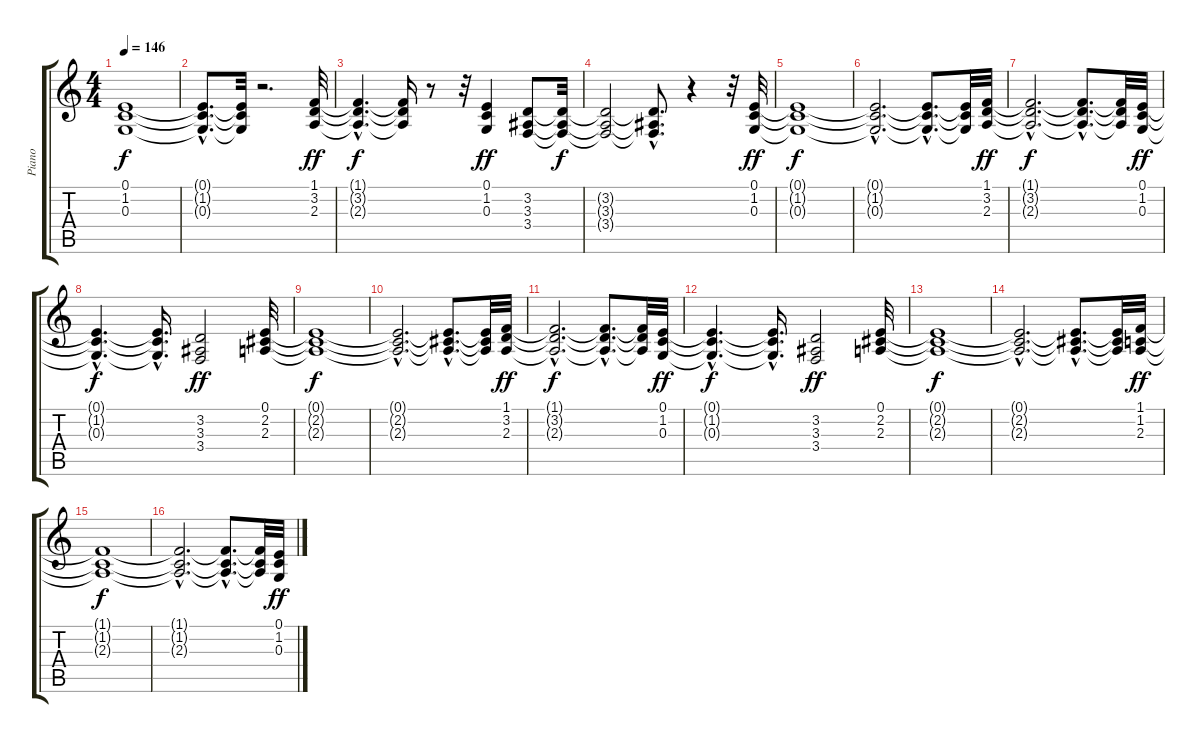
\track ("Piano" "Piano") {instrument stringensemble2}
\staff {score tabs}
\tuning (E4 B3 G3 D3 A2 E2) {hide}
\ts (4 4)
\tempo 146
\clef g2
\ks c
(0.1{t} 1.2{t} 0.3{t}).1{dy f} |
(0.1{hac t} 1.2{hac t} 0.3{hac t}).8{d} (0.1{t} 1.2{t} 0.3{t}).32 r.2{d} (1.1 3.2 2.3).32{dy ff} |
(1.1{hac t} 3.2{hac t} 2.3{hac t}).4{d dy f} (1.1{t} 3.2{t} 2.3{t}).16 r.8 r.32 (0.1 1.2 0.3).4{dy ff} (3.2 3.3 3.4).8 (3.2{t} 3.3{t} 3.4{t}).32{dy f} |
(3.2{t} 3.3{t} 3.4{t}).2 (3.2{hac t} 3.3{hac t} 3.4{hac t}).8{d} r.4 r.32 (0.1 1.2 0.3).32{dy ff} |
(0.1{t} 1.2{t} 0.3{t}).1{dy f} |
(0.1{hac t} 1.2{hac t} 0.3{hac t}).2{d} (0.1{hac t} 1.2{hac t} 0.3{hac t}).8{d} (0.1{t} 1.2{t} 0.3{t}).32 (1.1 3.2 2.3).32{dy ff} |
(1.1{hac t} 3.2{hac t} 2.3{hac t}).2{d dy f} (1.1{hac t} 3.2{hac t} 2.3{hac t}).8{d} (1.1{t} 3.2{t} 2.3{t}).32 (0.1 1.2 0.3).32{dy ff} |
(0.1{hac t} 1.2{hac t} 0.3{hac t}).4{d dy f} (0.1{hac t} 1.2{hac t} 0.3{hac t}).16{d} (3.2 3.3 3.4).2{dy ff} (0.1 2.2 2.3).32 |
(0.1{t} 2.2{t} 2.3{t}).1{dy f} |
(0.1{hac t} 2.2{hac t} 2.3{hac t}).2{d} (0.1{hac t} 2.2{hac t} 2.3{hac t}).8{d} (0.1{t} 2.2{t} 2.3{t}).32 (1.1 3.2 2.3).32{dy ff} |
(1.1{hac t} 3.2{hac t} 2.3{hac t}).2{d dy f} (1.1{hac t} 3.2{hac t} 2.3{hac t}).8{d} (1.1{t} 3.2{t} 2.3{t}).32 (0.1 1.2 0.3).32{dy ff} |
(0.1{hac t} 1.2{hac t} 0.3{hac t}).4{d dy f} (0.1{hac t} 1.2{hac t} 0.3{hac t}).16{d} (3.2 3.3 3.4).2{dy ff} (0.1 2.2 2.3).32 |
(0.1{t} 2.2{t} 2.3{t}).1{dy f} |
(0.1{hac t} 2.2{hac t} 2.3{hac t}).2{d} (0.1{hac t} 2.2{hac t} 2.3{hac t}).8{d} (0.1{t} 2.2{t} 2.3{t}).32 (1.1 1.2 2.3).32{dy ff} |
(1.1{t} 1.2{t} 2.3{t}).1{dy f} |
(1.1{hac t} 1.2{hac t} 2.3{hac t}).2{d} (1.1{hac t} 1.2{hac t} 2.3{hac t}).8{d} (1.1{t} 1.2{t} 2.3{t}).32 (0.1 1.2 0.3).32{dy ff}
